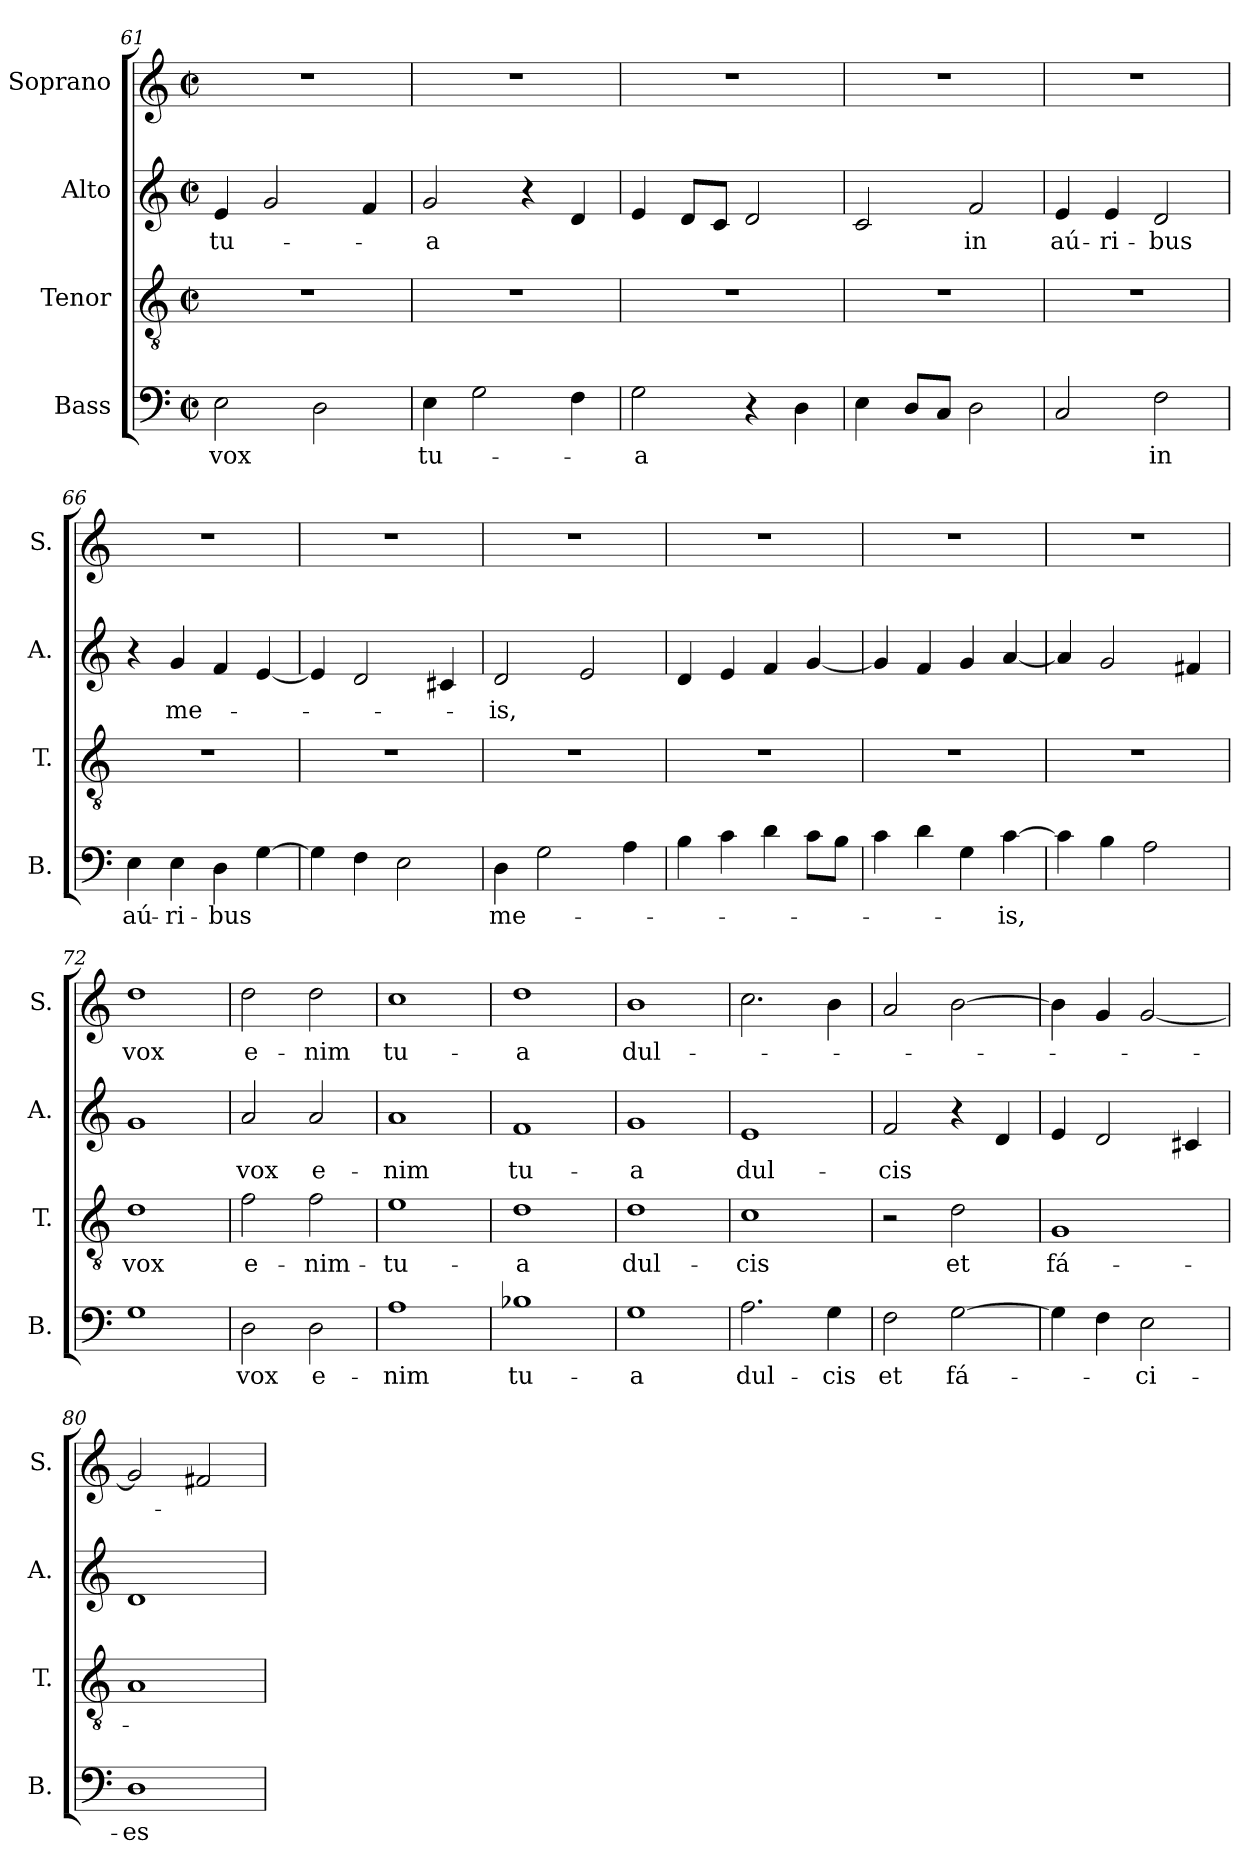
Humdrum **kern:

**kern	**text	**kern	**text	**kern	**text	**kern	**text
*part4	*part4	*part3	*part3	*part2	*part2	*part1	*part1
*staff4	*staff4	*staff3	*staff3	*staff2	*staff2	*staff1	*staff1
*I"Bass	*	*I"Tenor	*	*I"Alto	*	*I"Soprano	*
*I'B.	*	*I'T.	*	*I'A.	*	*I'S.	*
*clefF4	*	*clefGv2	*	*clefG2	*	*clefG2	*
*k[]	*	*k[]	*	*k[]	*	*k[]	*
*M2/2	*	*M2/2	*	*M2/2	*	*M2/2	*
*met(c|)	*	*met(c|)	*	*met(c|)	*	*met(c|)	*
=61	=61	=61	=61	=61	=61	=61	=61
!	!LO:LY:b	!	!	!	!LO:LY:b	!	!
2E\	vox	1r	.	4e/	tu-	1r	.
.	.	.	.	2g/	.	.	.
2D\	.	.	.	.	.	.	.
.	.	.	.	4f/	.	.	.
=62	=62	=62	=62	=62	=62	=62	=62
!	!LO:LY:b	!	!	!	!LO:LY:b	!	!
4E\	tu-	1r	.	2g/	-a	1r	.
2G\	.	.	.	.	.	.	.
.	.	.	.	4r	.	.	.
4F\	.	.	.	4d/	.	.	.
=63	=63	=63	=63	=63	=63	=63	=63
!	!LO:LY:b	!	!	!	!	!	!
2G\	-a	1r	.	4e/	.	1r	.
.	.	.	.	8d/L	.	.	.
.	.	.	.	8c/J	.	.	.
4r	.	.	.	2d/	.	.	.
4D\	.	.	.	.	.	.	.
=64	=64	=64	=64	=64	=64	=64	=64
4E\	.	1r	.	2c/	.	1r	.
8D/L	.	.	.	.	.	.	.
8C/J	.	.	.	.	.	.	.
!	!	!	!	!	!LO:LY:b	!	!
2D\	.	.	.	2f/	in	.	.
=65	=65	=65	=65	=65	=65	=65	=65
!	!	!	!	!	!LO:LY:b	!	!
2C/	.	1r	.	4e/	aú-	1r	.
!	!	!	!	!	!LO:LY:b	!	!
.	.	.	.	4e/	-ri-	.	.
!	!LO:LY:b	!	!	!	!LO:LY:b	!	!
2F\	in	.	.	2d/	-bus	.	.
=66	=66	=66	=66	=66	=66	=66	=66
!	!LO:LY:b	!	!	!	!	!	!
4E\	aú-	1r	.	4r	.	1r	.
!	!LO:LY:b	!	!	!	!LO:LY:b	!	!
4E\	-ri-	.	.	4g/	me-	.	.
!	!LO:LY:b	!	!	!	!	!	!
4D\	-bus	.	.	4f/	.	.	.
[4G\	.	.	.	[4e/	.	.	.
=67	=67	=67	=67	=67	=67	=67	=67
4G\]	.	1r	.	4e/]	.	1r	.
4F\	.	.	.	2d/	.	.	.
2E\	.	.	.	.	.	.	.
.	.	.	.	4c#X/	.	.	.
!!LO:PB:g=z
=68	=68	=68	=68	=68	=68	=68	=68
!	!LO:LY:b	!	!	!	!LO:LY:b	!	!
4D\	me-	1r	.	2d/	-is,	1r	.
2G\	.	.	.	.	.	.	.
.	.	.	.	2e/	.	.	.
4A\	.	.	.	.	.	.	.
=69	=69	=69	=69	=69	=69	=69	=69
4B\	.	1r	.	4d/	.	1r	.
4c\	.	.	.	4e/	.	.	.
4d\	.	.	.	4f/	.	.	.
8c\L	.	.	.	[4g/	.	.	.
8B\J	.	.	.	.	.	.	.
=70	=70	=70	=70	=70	=70	=70	=70
4c\	.	1r	.	4g/]	.	1r	.
4d\	.	.	.	4f/	.	.	.
4G\	.	.	.	4g/	.	.	.
!	!LO:LY:b	!	!	!	!	!	!
[4c\	-is,	.	.	[4a/	.	.	.
=71	=71	=71	=71	=71	=71	=71	=71
4c\]	.	1r	.	4a/]	.	1r	.
4B\	.	.	.	2g/	.	.	.
2A\	.	.	.	.	.	.	.
.	.	.	.	4f#X/	.	.	.
=72	=72	=72	=72	=72	=72	=72	=72
!	!	!	!LO:LY:b	!	!	!	!LO:LY:b
1G	.	1d	vox	1g	.	1dd	vox
=73	=73	=73	=73	=73	=73	=73	=73
!	!LO:LY:b	!	!LO:LY:b	!	!LO:LY:b	!	!LO:LY:b
2D\	vox	2f\	e-	2a/	vox	2dd\	e-
!	!LO:LY:b	!	!LO:LY:b	!	!LO:LY:b	!	!LO:LY:b
2D\	e-	2f\	-nim-	2a/	e-	2dd\	-nim
=74	=74	=74	=74	=74	=74	=74	=74
!	!LO:LY:b	!	!LO:LY:b	!	!LO:LY:b	!	!LO:LY:b
1A	-nim	1e	-tu-	1a	-nim	1cc	tu-
=75	=75	=75	=75	=75	=75	=75	=75
!	!LO:LY:b	!	!LO:LY:b	!	!LO:LY:b	!	!LO:LY:b
1B-X	tu-	1d	-a	1f	tu-	1dd	-a
=76	=76	=76	=76	=76	=76	=76	=76
!	!LO:LY:b	!	!LO:LY:b	!	!LO:LY:b	!	!LO:LY:b
1G	-a	1d	dul-	1g	-a	1b	dul-
=77	=77	=77	=77	=77	=77	=77	=77
!	!LO:LY:b	!	!LO:LY:b	!	!LO:LY:b	!	!
2.A\	dul-	1c	-cis	1e	dul-	2.cc\	.
!	!LO:LY:b	!	!	!	!	!	!
4G\	cis	.	.	.	.	4b\	.
=78	=78	=78	=78	=78	=78	=78	=78
!	!LO:LY:b	!	!	!	!LO:LY:b	!	!
2F\	et	2r	.	2f/	-cis	2a/	.
!	!LO:LY:b	!	!LO:LY:b	!	!	!	!
[2G\	fá-	2d\	et	4r	.	[2b\	.
.	.	.	.	4d/	.	.	.
=79	=79	=79	=79	=79	=79	=79	=79
!	!	!	!LO:LY:b	!	!	!	!
4G\]	.	1G	fá-	4e/	.	4b\]	.
4F\	.	.	.	2d/	.	4g/	.
!	!LO:LY:b	!	!	!	!	!	!
2E\	ci-	.	.	.	.	[2g/	.
.	.	.	.	4c#X/	.	.	.
=80	=80	=80	=80	=80	=80	=80	=80
!	!LO:LY:b	!	!	!	!	!	!
1D	-es	1A	.	1d	.	2g/]	.
.	.	.	.	.	.	2f#X/	.
=	=	=	=	=	=	=	=
*-	*-	*-	*-	*-	*-	*-	*-
